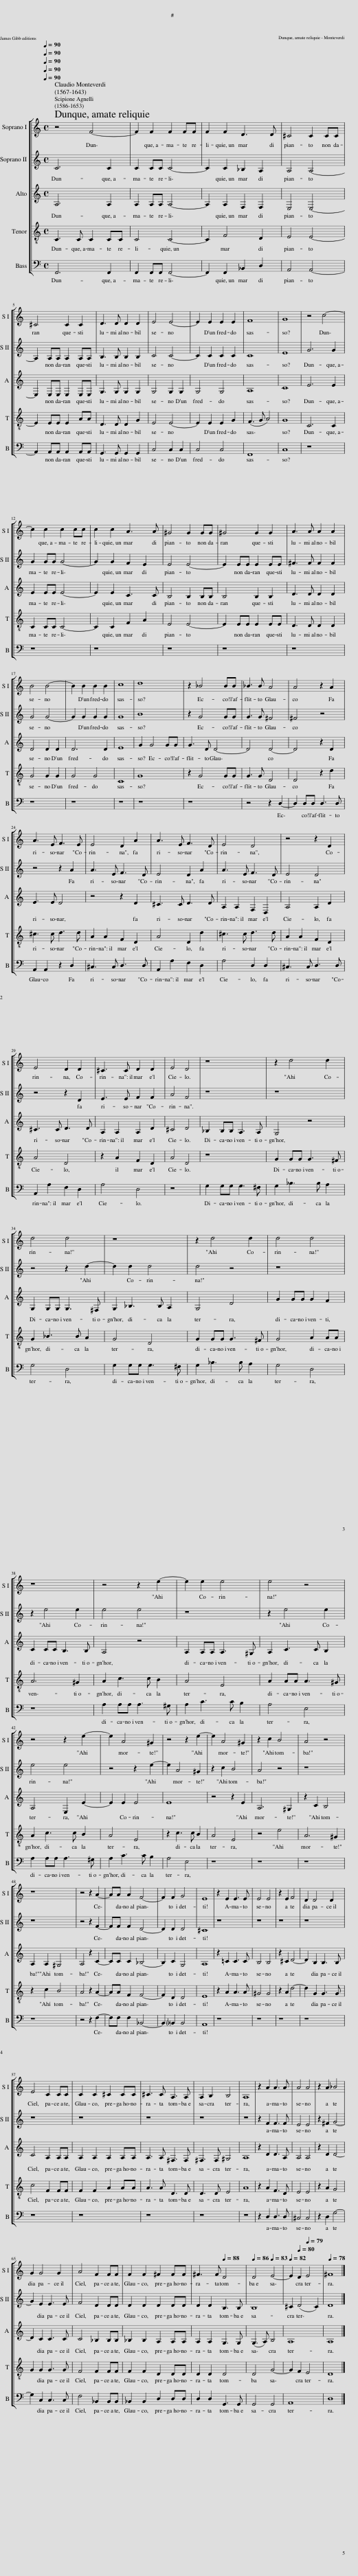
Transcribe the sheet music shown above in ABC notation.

X:1
%%score [ 1 2 3 4 5 ]
L:1/8
Q:1/4=90
M:4/4
I:linebreak $
K:C
V:1 treble
V:2 treble
V:3 treble
V:4 treble-8
V:5 bass
V:1
 z4 F4- | F2 F2 F2 FF | F2 F2 D3 D | ^C4 C2 CC |$ ^C4 C2 C2 | %5
 D3 D D2 D2 | E4 E4- | E2 E2 E2 E2 | F8 | G8 | %10
 z4 c4- |$ c2 c2 c2 cc | c2 c2 A3 A | ^G4 G2 GG | ^G4 G2 G2 | %15
 A3 A A2 A2 |$ B4 B4- | B2 B2 B2 B2 | c8 | d8 | %20
 z2 _B4 BB | _B3 B A4 | A4 z2 A2 |$ A3 E F3 E | E4 D2 A2 | %25
 A3 E F3 D | E4 D4 | z4 z2 D2 |$ E4 D2 D2 | ^C3 C D2 D2 | %30
 E4 D4 | z8 | z2 d4 d2 |$ d4 d4 | z8 | %35
 z2 d4 d2 | d4 d4 |$ z8 | z4 z2 e2- | e2 e2 e4 | %40
 e4 z4 |$ z4 z2 e2- | e2 A4 ^G2 | z4 z2 e2- | e2 A4 ^G2 | %45
 z2 c2 B4 | A4 z4 |$ z8 | z4 z2 A2- | AA A2 F4- | %50
 F2 F2 G4 | E8 | z2 E2 E3 E | E4 E4 | z2 E2 F4 | %55
 D2 D4 D2 |$ E4 C2 CC | C2 C2 ^C2 CC | ^C3 C A,3 A, | A,2 B,2 B,4 | %60
 A,8 | z2 A2 A3 A | A4 A4 | z2 A2 _B4 |$ G2 G4 G2 | %65
 A4 F2 FF | F2 F2 ^F2 FF | ^F3 F[Q:1/4=88] D4 |[Q:1/4=86] D4[Q:1/4=83] E4- |[Q:1/4=82] E2[Q:1/4=80] D2[Q:1/4=79] E4 | %70
[Q:1/4=78] ^F8 |] %71
V:2
 C6 C2 | C2 CC C4- | C2 C2 _B,2 A,2 | A,4 A,4- |$ A,2 A,A, A,2 A,A, | %5
 B,3 B, B,2 B,2 | C4 C4- | C2 C2 C2 C2 | C8 | E8 | %10
 G6 G2 |$ G2 GG G4- | G2 G2 F2 E2 | E4 E4- | E2 EE E2 EE | %15
 ^F3 F F2 F2 |$ G4 G4- | G2 G2 G2 G2 | G8 | B8 | %20
 z2 G4 GG | G3 G ^F4 | ^F4 z4 |$ z4 z2 A2 | A3 E F3 D | %25
 E4 D2 A2 | A3 E F3 D | E4 D4 |$ z4 z2 D2 | E3 E F2 F2 | %30
 A4 F4 | z8 | z8 |$ z4 z2 d2- | d2 d2 d4 | %35
 d4 z4 | z8 |$ z2 e4 e2 | e4 e4 | z8 | %40
 z2 e4 e2 |$ e4 e4 | z4 z2 e2- | e2 A4 ^G2 | z2 c2 B4 | %45
 A4 z4 | z8 |$ z8 | z4 z2 F2- | FF F2 D4- | %50
 D2 D2 D4 | ^C8 | z8 | z8 | z8 | %55
 z8 |$ z8 | z8 | z8 | z8 | %60
 z8 | z2 F2 F3 F | E4 E4 | z2 ^F2 G4- |$ G2 E2 E3 E | %65
 F4 D2 DD | D2 D2 D2 DD | D2 D2 B,3 B, | B,8 | ^C2 (D4 C2) | %70
 D8 |] %71
V:3
 A,6 A,2 | A,2 A,A, A,4- | A,2 A,2 F,2 F,2 | E,4 E,4- |$ E,2 E,E, E,2 E,E, | %5
 G,3 G, G,2 G,2 | G,4 G,2 G,2 | G,4 G,4 | A,8 | C8 | %10
 E6 E2 |$ E2 EE E4- | E2 E2 C3 C | B,4 B,2 B,B, | B,4 B,2 B,2 | %15
 D3 D D2 D2 |$ D4 D2 D2 | D6 D2 | E8 | G2 G4 GG | %20
 G3 D D4- | D4 D4- | D4 z2 D2 |$ E3 E D4 | z4 z2 D2 | %25
 ^C3 C D3 D | A,2 A,2 F,2 D,2 | A,4 A,2 D2 |$ ^C3 C D3 D | A,2 A,2 A,2 D2 | %30
 ^C4 D4 | _B,2 B,B, A,3 A, | G,4 z4 |$ G,2 G,G, G,3 ^F, | G,2 _B,3 B, A,2 | %35
 G,4 D4 | G2 GG G2 F2 |$ C2 CC B,3 B, | A,4 z4 | A,2 A,A, A,3 ^G, | %40
 A,2 C3 C B,2 |$ A,4 E,2 E2- | E2 E2 E4 | E8 | z4 z2 E2 | %45
 A,6 ^G,2 | z2 C2 B,4 |$ A,2 A,2 ^G,4 | A,4 z2 C2- | CC C2 _B,4- | %50
 B,2 C2 G,4 | A,8 | z2 =C2 C3 C | B,4 B,4 | z2 ^C2 D4- | %55
 D2 B,2 B,3 B, |$ C4 A,2 A,A, | A,2 A,2 A,2 A,A, | A,3 A, ^F,3 F, | ^F,3 F, ^G,4 | %60
 A,8 | z2 D2 D3 A, | A,4 A,4 | z2 D2 D4- |$ D2 C2 C3 C | %65
 C4 _B,2 B,B, | _B,2 B,2 A,2 A,A, | A,2 A,2 G,3 G, | (G,3 A,) B,4 | A,8 | %70
 A,8 |] %71
V:4
 C3 C C2 CC | C4 C4- | C2 F4 D2 | E4 E4- |$ E2 EE E2 AA | %5
 D3 D D2 G2 | E4 E4- | E2 E2 E2 G2 | (F3 G A4) | G8 | %10
 C6 C2 |$ C2 CC C4- | C2 C2 F2 A2 | E4 E4- | E2 EE E2 EE | %15
 D3 D D2 D2 |$ G4 G2 G2 | G4 G4 | C8 | G8 | %20
 z2 G4 GG | G3 G D4 | D4 z2 d2 |$ ^c3 c d3 d | A2 A2 F2 D2 | %25
 A4 D2 d2 | ^c3 c d3 d | A2 A2 F2 D2 |$ A4 D4 | z2 A2 F2 D2 | %30
 A4 D4 | z8 | G2 GG G3 ^F |$ G2 _B3 B A2 | G4 D4 | %35
 G2 GG G3 ^F | G4 A2 AA |$ A6 ^G2 | A2 c3 c B2 | A4 E4 | %40
 A2 AA A3 ^G |$ A2 c3 c B2 | A4 E4 | z2 c3 c B2 | A4 E4 | %45
 z4 e4 | A6 ^G2 |$ z2 c2 B4 | A4 z2 A2- | AA F2 F4- | %50
 F2 D2 D4 | E8 | z2 A2 A3 A | ^G4 G4 | z2 A2 d4- | %55
 d2 G2 G3 G |$ c4 F2 FF | F2 F2 A2 AA | A3 A D3 D | D3 D E4 | %60
 A8 | z2 A2 F3 D | E4 E4 | z2 A2 G4 |$ G2 G2 G3 G | %65
 F4 F2 FF | F2 F2 D2 DD | D2 D2 D4 | D4 G4- | G2 F2 E4 | %70
 D8 |] %71
V:5
 F,,6 F,,2 | F,,2 F,,F,, F,,4- | F,,2 F,,2 _B,,2 D,2 | A,,4 A,,4- |$ A,,2 A,,A,, A,,2 A,,A,, | %5
 G,,3 G,, G,,2 G,,2 | C,4 C,2 C,2 | C,4 C,4 | F,,8 | C,8 | %10
 z8 |$ z8 | z8 | z8 | z8 | %15
 z8 |$ z8 | z8 | z8 | z8 | %20
 z8 | z4 z2 D,2- | D,2 D,D, D,3 D, |$ A,,2 A,,2 z2 D,2 | ^C,3 C, D,3 D, | %25
 A,,2 A,2 F,2 D,2 | A,4 D,2 D,2 | ^C,3 C, D,3 D, |$ A,,2 A,2 F,2 D,2 | A,4 D,4 | %30
 z8 | G,2 G,G, G,3 ^F, | G,2 _B,3 B, A,2 |$ G,4 D,4 | G,2 G,G, G,3 ^F, | %35
 G,2 _B,3 B, A,2 | G,4 D,4 |$ z8 | A,2 A,A, A,3 ^G, | A,2 C3 C B,2 | %40
 A,4 E,4 |$ A,2 A,A, A,3 ^G, | A,2 C3 C B,2 | A,4 E,4 | z8 | %45
 z8 | z8 |$ z8 | z4 z2 F,2- | F,F, F,2 _B,,4- | %50
 B,,2 !courtesy!_B,,2 B,,4 | A,,8 | z8 | z8 | z8 | %55
 z8 |$ z8 | z8 | z8 | z8 | %60
 z8 | z2 D,2 D,3 D, | ^C,4 C,4 | z2 D,2 G,4- |$ G,2 C,2 C,3 C, | %65
 F,4 _B,,2 B,,B,, | _B,,2 B,,2 D,2 D,D, | D,2 D,2 G,,3 G,, | G,,4 G,,4 | A,,8 | %70
 D,8 |] %71
